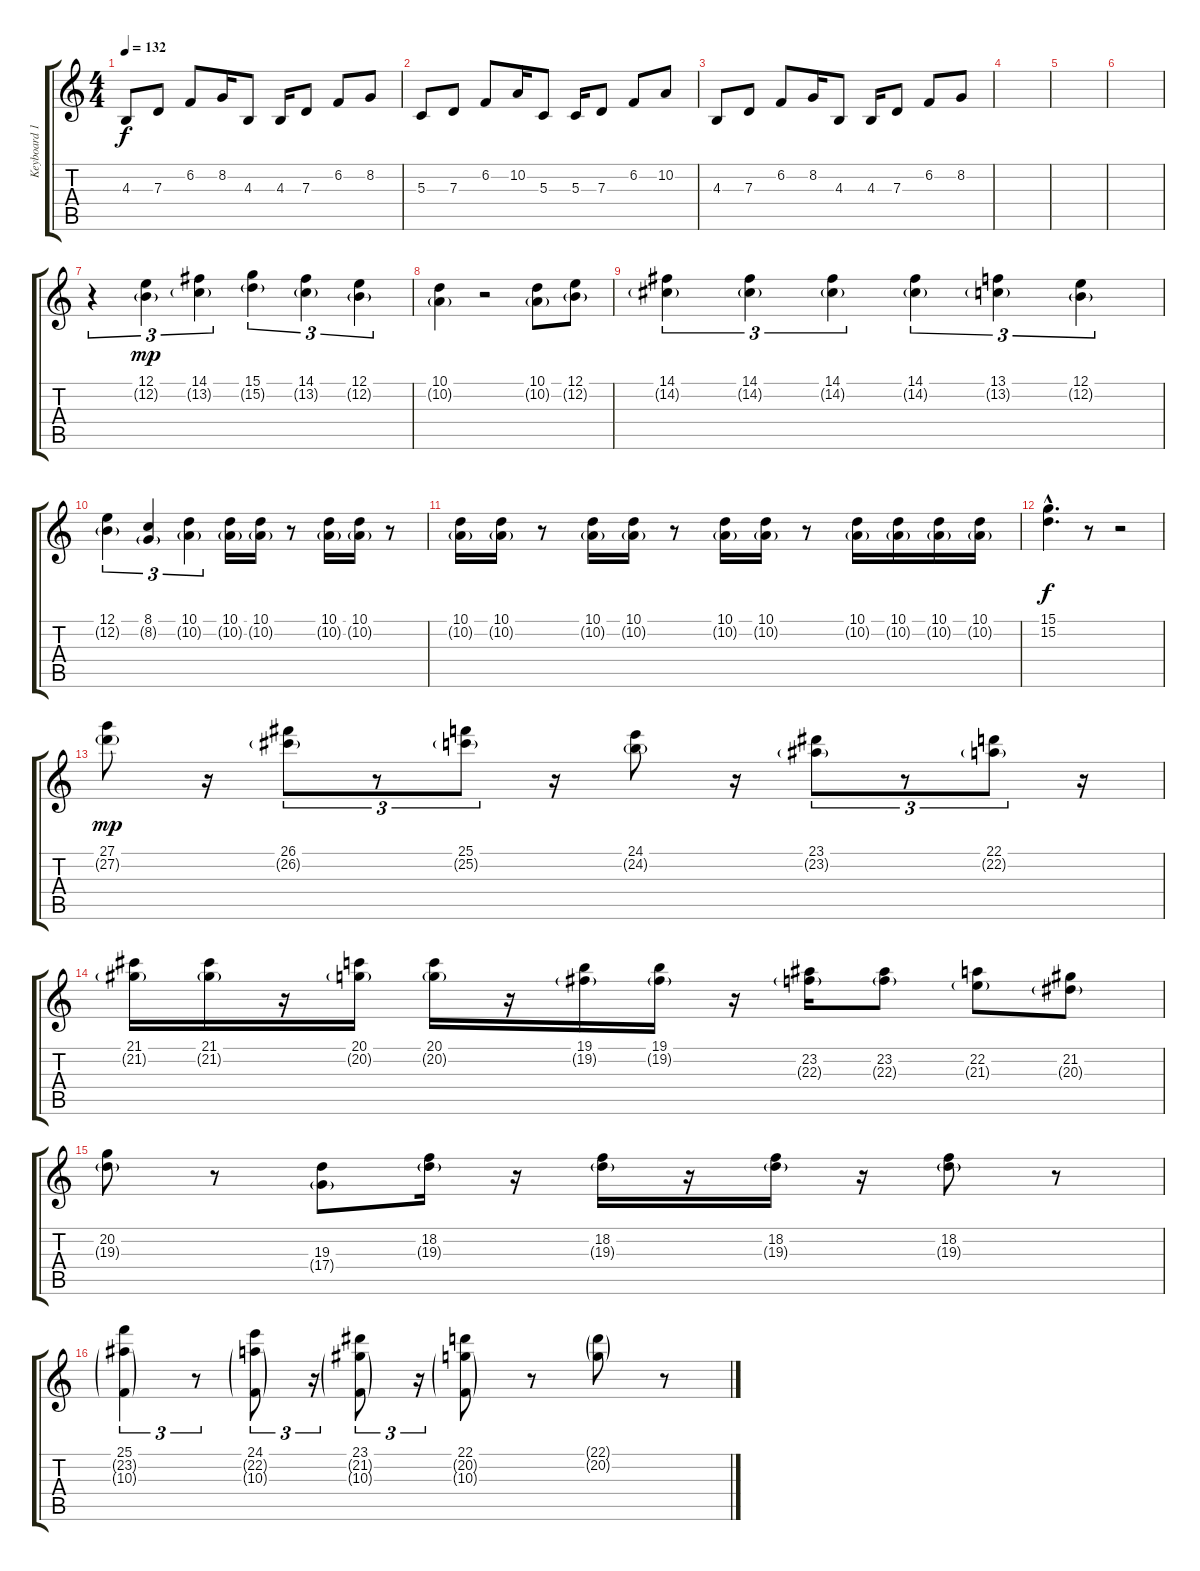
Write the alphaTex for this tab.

\track ("Keyboard 1" "Keyboard 1") {instrument acousticgrandpiano}
\staff {score tabs}
\tuning (E4 B3 G3 D3 A2 E2) {hide}
\ts (4 4)
\tempo 132
\clef g2
\ks c
4.3.8{dy f} 7.3.8 6.2.8 8.2.16 4.3.8 4.3.16 7.3.8 6.2.8 8.2.8 |
5.3.8 7.3.8 6.2.8 10.2.16 5.3.8 5.3.16 7.3.8 6.2.8 10.2.8 |
4.3.8 7.3.8 6.2.8 8.2.16 4.3.8 4.3.16 7.3.8 6.2.8 8.2.8 |
|
|
|
r.4{tu (3 2)} (12.1 12.2{g}).4{tu (3 2) dy mp} (14.1 13.2{g}).4{tu (3 2)} (15.1 15.2{g}).4{tu (3 2)} (14.1 13.2{g}).4{tu (3 2)} (12.1 12.2{g}).4{tu (3 2)} |
(10.1 10.2{g}).4 r.2 (10.1 10.2{g}).8 (12.1 12.2{g}).8 |
(14.1 14.2{g}).4{tu (3 2)} (14.1 14.2{g}).4{tu (3 2)} (14.1 14.2{g}).4{tu (3 2)} (14.1 14.2{g}).4{tu (3 2)} (13.1 13.2{g}).4{tu (3 2)} (12.1 12.2{g}).4{tu (3 2)} |
(12.1 12.2{g}).4{tu (3 2)} (8.1 8.2{g}).4{tu (3 2)} (10.1 10.2{g}).4{tu (3 2)} (10.1 10.2{g}).16 (10.1 10.2{g}).16 r.8 (10.1 10.2{g}).16 (10.1 10.2{g}).16 r.8 |
(10.1 10.2{g}).16 (10.1 10.2{g}).16 r.8 (10.1 10.2{g}).16 (10.1 10.2{g}).16 r.8 (10.1 10.2{g}).16 (10.1 10.2{g}).16 r.8 (10.1 10.2{g}).16 (10.1 10.2{g}).16 (10.1 10.2{g}).16 (10.1 10.2{g}).16 |
(15.1{hac} 15.2{hac}).4{d dy f} r.8 r.2 |
(27.1 27.2{g}).8{dy mp} r.16 (26.1 26.2{g}).8{tu (3 2)} r.8{tu (3 2)} (25.1 25.2{g}).8{tu (3 2)} r.16 (24.1 24.2{g}).8 r.16 (23.1 23.2{g}).8{tu (3 2)} r.8{tu (3 2)} (22.1 22.2{g}).8{tu (3 2)} r.16 |
(21.1 21.2{g}).16 (21.1 21.2{g}).16 r.16 (20.1 20.2{g}).16 (20.1 20.2{g}).16 r.16 (19.1 19.2{g}).16 (19.1 19.2{g}).16 r.16 (23.2 22.3{g}).16 (23.2 22.3{g}).8 (22.2 21.3{g}).8 (21.2 20.3{g}).8 |
(20.2 19.3{g}).8 r.8 (19.3 17.4{g}).8 (18.2 19.3{g}).16 r.16 (18.2 19.3{g}).16 r.16 (18.2 19.3{g}).16 r.16 (18.2 19.3{g}).8 r.8 |
(25.1 23.2{g} 10.3{g}).4{tu (3 2)} r.8{tu (3 2)} (24.1 22.2{g} 10.3{g}).8{tu (3 2)} r.16{tu (3 2)} (23.1 21.2{g} 10.3{g}).8{tu (3 2)} r.16{tu (3 2)} (22.1 20.2{g} 10.3{g}).8 r.8 (22.1{g} 20.2{g}).8 r.8
